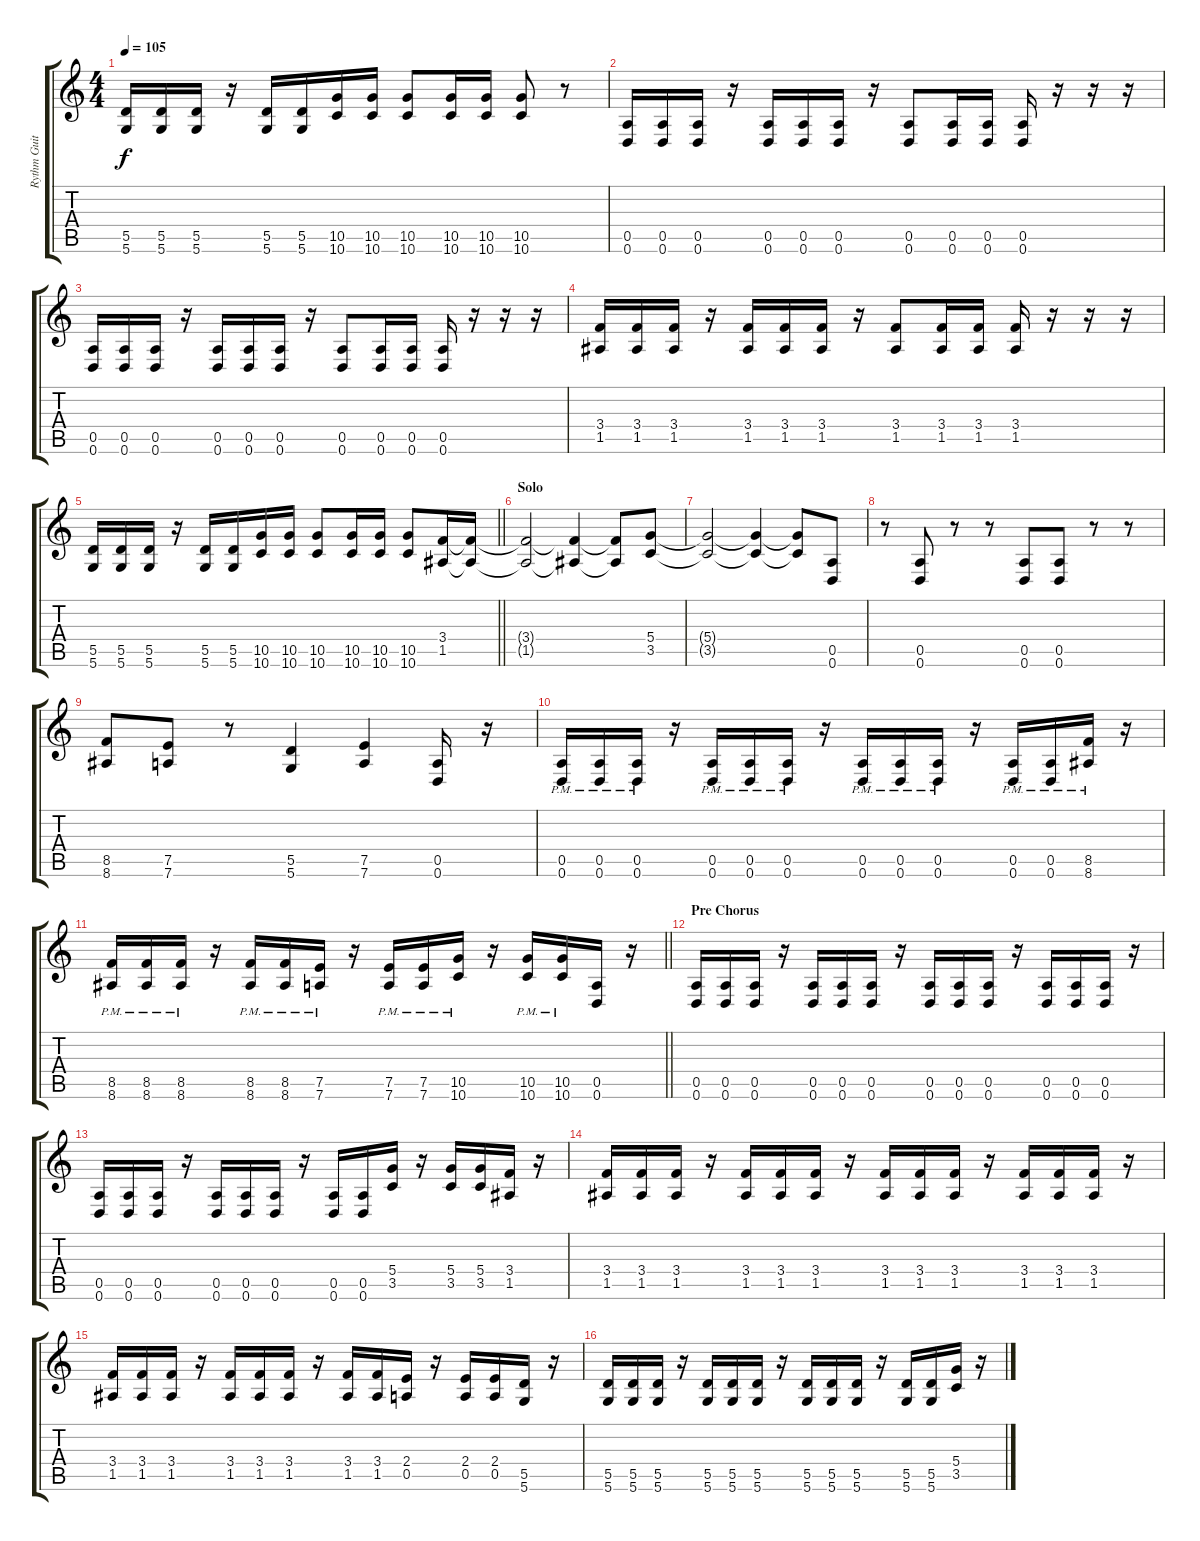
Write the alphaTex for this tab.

\track ("Rythm Guitar" "Rythm Guit") {instrument distortionguitar}
\staff {score tabs}
\tuning (E4 B3 G3 D3 A2 D2) {hide}
\ts (4 4)
\tempo 105
\clef g2
\ks c
(5.5 5.6).16{dy f} (5.5 5.6).16 (5.5 5.6).16 r.16 (5.5 5.6).16 (5.5 5.6).16 (10.5 10.6).16 (10.5 10.6).16 (10.5 10.6).8 (10.5 10.6).16 (10.5 10.6).16 (10.5 10.6).8 r.8 |
(0.5 0.6).16 (0.5 0.6).16 (0.5 0.6).16 r.16 (0.5 0.6).16 (0.5 0.6).16 (0.5 0.6).16 r.16 (0.5 0.6).8 (0.5 0.6).16 (0.5 0.6).16 (0.5 0.6).16 r.16 r.16 r.16 |
(0.5 0.6).16 (0.5 0.6).16 (0.5 0.6).16 r.16 (0.5 0.6).16 (0.5 0.6).16 (0.5 0.6).16 r.16 (0.5 0.6).8 (0.5 0.6).16 (0.5 0.6).16 (0.5 0.6).16 r.16 r.16 r.16 |
(3.4 1.5).16 (3.4 1.5).16 (3.4 1.5).16 r.16 (3.4 1.5).16 (3.4 1.5).16 (3.4 1.5).16 r.16 (3.4 1.5).8 (3.4 1.5).16 (3.4 1.5).16 (3.4 1.5).16 r.16 r.16 r.16 |
\barLineRight lightlight
(5.5 5.6).16 (5.5 5.6).16 (5.5 5.6).16 r.16 (5.5 5.6).16 (5.5 5.6).16 (10.5 10.6).16 (10.5 10.6).16 (10.5 10.6).8 (10.5 10.6).16 (10.5 10.6).16 (10.5 10.6).8 (3.4 1.5).16 (3.4{t} 1.5{t}).16 |
\section ("" "Solo")
(3.4{t} 1.5{t}).2 (3.4{t} 1.5{t}).4 (3.4{t} 1.5{t}).8 (5.4 3.5).8 |
(5.4{t} 3.5{t}).2 (5.4{t} 3.5{t}).4 (5.4{t} 3.5{t}).8 (0.5 0.6).8 |
r.8 (0.5 0.6).8 r.8 r.8 (0.5 0.6).8 (0.5 0.6).8 r.8 r.8 |
(8.5 8.6).8 (7.5 7.6).8 r.8 (5.5 5.6).4 (7.5 7.6).4 (0.5 0.6).16 r.16 |
(0.5{pm} 0.6{pm}).16 (0.5{pm} 0.6{pm}).16 (0.5{pm} 0.6{pm}).16 r.16 (0.5{pm} 0.6{pm}).16 (0.5{pm} 0.6{pm}).16 (0.5{pm} 0.6{pm}).16 r.16 (0.5{pm} 0.6{pm}).16 (0.5{pm} 0.6{pm}).16 (0.5{pm} 0.6{pm}).16 r.16 (0.5{pm} 0.6{pm}).16 (0.5{pm} 0.6{pm}).16 (8.5{pm} 8.6{pm}).16 r.16 |
\barLineRight lightlight
(8.5{pm} 8.6{pm}).16 (8.5{pm} 8.6{pm}).16 (8.5{pm} 8.6{pm}).16 r.16 (8.5{pm} 8.6{pm}).16 (8.5{pm} 8.6{pm}).16 (7.5{pm} 7.6{pm}).16 r.16 (7.5{pm} 7.6{pm}).16 (7.5{pm} 7.6{pm}).16 (10.5{pm} 10.6{pm}).16 r.16 (10.5{pm} 10.6{pm}).16 (10.5{pm} 10.6{pm}).16 (0.5 0.6).16 r.16 |
\section ("" "Pre Chorus")
(0.5 0.6).16 (0.5 0.6).16 (0.5 0.6).16 r.16 (0.5 0.6).16 (0.5 0.6).16 (0.5 0.6).16 r.16 (0.5 0.6).16 (0.5 0.6).16 (0.5 0.6).16 r.16 (0.5 0.6).16 (0.5 0.6).16 (0.5 0.6).16 r.16 |
(0.5 0.6).16 (0.5 0.6).16 (0.5 0.6).16 r.16 (0.5 0.6).16 (0.5 0.6).16 (0.5 0.6).16 r.16 (0.5 0.6).16 (0.5 0.6).16 (5.4 3.5).16 r.16 (5.4 3.5).16 (5.4 3.5).16 (3.4 1.5).16 r.16 |
(3.4 1.5).16 (3.4 1.5).16 (3.4 1.5).16 r.16 (3.4 1.5).16 (3.4 1.5).16 (3.4 1.5).16 r.16 (3.4 1.5).16 (3.4 1.5).16 (3.4 1.5).16 r.16 (3.4 1.5).16 (3.4 1.5).16 (3.4 1.5).16 r.16 |
(3.4 1.5).16 (3.4 1.5).16 (3.4 1.5).16 r.16 (3.4 1.5).16 (3.4 1.5).16 (3.4 1.5).16 r.16 (3.4 1.5).16 (3.4 1.5).16 (2.4 0.5).16 r.16 (2.4 0.5).16 (2.4 0.5).16 (5.5 5.6).16 r.16 |
(5.5 5.6).16 (5.5 5.6).16 (5.5 5.6).16 r.16 (5.5 5.6).16 (5.5 5.6).16 (5.5 5.6).16 r.16 (5.5 5.6).16 (5.5 5.6).16 (5.5 5.6).16 r.16 (5.5 5.6).16 (5.5 5.6).16 (5.4 3.5).16 r.16
